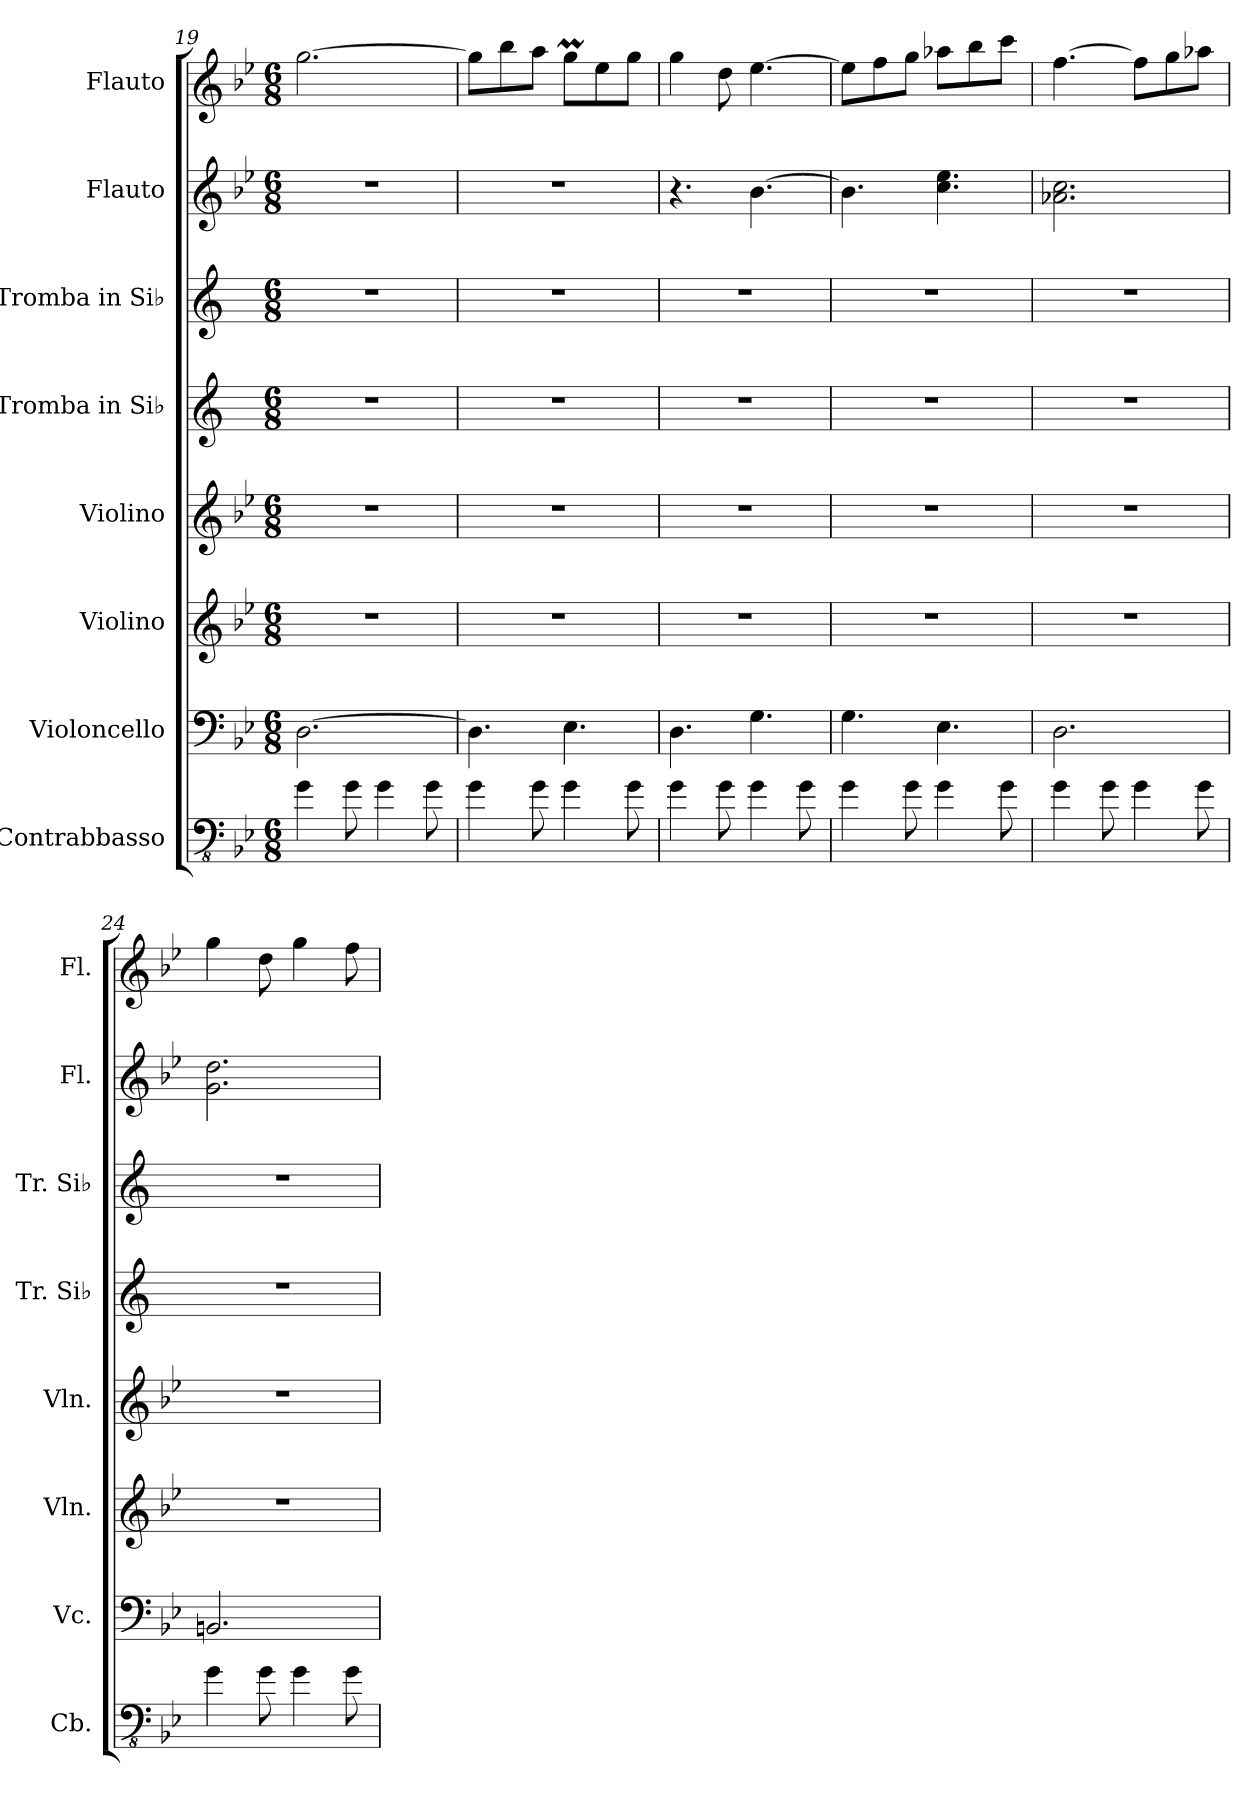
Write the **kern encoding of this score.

**kern	**kern	**kern	**kern	**kern	**kern	**kern	**kern
*part8	*part7	*part6	*part5	*part4	*part3	*part2	*part1
*staff8	*staff7	*staff6	*staff5	*staff4	*staff3	*staff2	*staff1
*I"Contrabbasso	*I"Violoncello	*I"Violino	*I"Violino	*I"Tromba in Si♭	*I"Tromba in Si♭	*I"Flauto	*I"Flauto
*I'Cb.	*I'Vc.	*I'Vln.	*I'Vln.	*I'Tr. Si♭	*I'Tr. Si♭	*I'Fl.	*I'Fl.
*clefFv4	*clefF4	*clefG2	*clefG2	*clefG2	*clefG2	*clefG2	*clefG2
*ITrd7c12	*	*	*	*ITrd1c2	*ITrd1c2	*	*
*k[b-e-]	*k[b-e-]	*k[b-e-]	*k[b-e-]	*k[b-e-]	*k[b-e-]	*k[b-e-]	*k[b-e-]
*M6/8	*M6/8	*M6/8	*M6/8	*M6/8	*M6/8	*M6/8	*M6/8
=19	=19	=19	=19	=19	=19	=19	=19
4GG\	[2.D\	2.r	2.r	2.r	2.r	2.r	[2.gg\
8GG\	.	.	.	.	.	.	.
4GG\	.	.	.	.	.	.	.
8GG\	.	.	.	.	.	.	.
!!LO:PB:g=z
=20	=20	=20	=20	=20	=20	=20	=20
4GG\	4.D\]	2.r	2.r	2.r	2.r	2.r	8gg\L]
.	.	.	.	.	.	.	8bb-\
8GG\	.	.	.	.	.	.	8aa\J
4GG\	4.E-\	.	.	.	.	.	8ggM\L
.	.	.	.	.	.	.	8ee-\
8GG\	.	.	.	.	.	.	8gg\J
=21	=21	=21	=21	=21	=21	=21	=21
4GG\	4.D\	2.r	2.r	2.r	2.r	4.r	4gg\
8GG\	.	.	.	.	.	.	8dd\
4GG\	4.G\	.	.	.	.	[4.b-\	[4.ee-\
8GG\	.	.	.	.	.	.	.
=22	=22	=22	=22	=22	=22	=22	=22
4GG\	4.G\	2.r	2.r	2.r	2.r	4.b-\]	8ee-\L]
.	.	.	.	.	.	.	8ff\
8GG\	.	.	.	.	.	.	8gg\J
4GG\	4.E-\	.	.	.	.	4.cc\ 4.ee-\	8aa-X\L
.	.	.	.	.	.	.	8bb-\
8GG\	.	.	.	.	.	.	8ccc\J
=23	=23	=23	=23	=23	=23	=23	=23
4GG\	2.D\	2.r	2.r	2.r	2.r	2.a-X\ 2.cc\	[4.ff\
8GG\	.	.	.	.	.	.	.
4GG\	.	.	.	.	.	.	8ff\L]
.	.	.	.	.	.	.	8gg\
8GG\	.	.	.	.	.	.	8aa-X\J
=24	=24	=24	=24	=24	=24	=24	=24
4GG\	2.BBn/	2.r	2.r	2.r	2.r	2.g\ 2.dd\	4gg\
8GG\	.	.	.	.	.	.	8dd\
4GG\	.	.	.	.	.	.	4gg\
8GG\	.	.	.	.	.	.	8ff\
=	=	=	=	=	=	=	=
*-	*-	*-	*-	*-	*-	*-	*-
